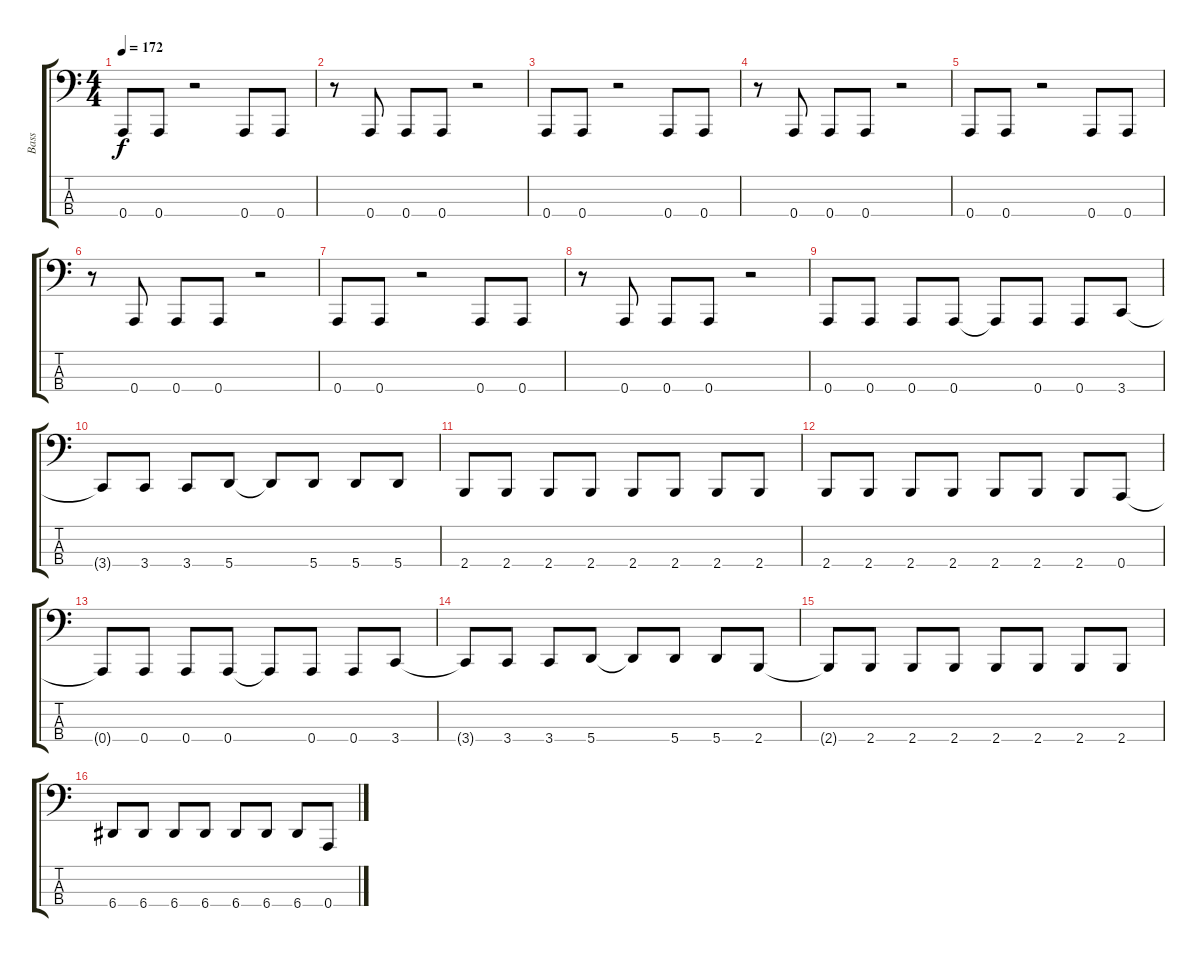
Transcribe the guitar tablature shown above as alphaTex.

\track ("Bass" "Bass") {instrument electricbasspick}
\staff {score tabs}
\tuning (D2 A1 E1 A0) {hide}
\ts (4 4)
\tempo 172
\clef f4
\ks c
0.4.8{dy f} 0.4.8 r.2 0.4.8 0.4.8 |
r.8 0.4.8 0.4.8 0.4.8 r.2 |
0.4.8 0.4.8 r.2 0.4.8 0.4.8 |
r.8 0.4.8 0.4.8 0.4.8 r.2 |
0.4.8 0.4.8 r.2 0.4.8 0.4.8 |
r.8 0.4.8 0.4.8 0.4.8 r.2 |
0.4.8 0.4.8 r.2 0.4.8 0.4.8 |
r.8 0.4.8 0.4.8 0.4.8 r.2 |
0.4.8 0.4.8 0.4.8 0.4.8 0.4{t}.8 0.4.8 0.4.8 3.4.8 |
3.4{t}.8 3.4.8 3.4.8 5.4.8 5.4{t}.8 5.4.8 5.4.8 5.4.8 |
2.4.8 2.4.8 2.4.8 2.4.8 2.4.8 2.4.8 2.4.8 2.4.8 |
2.4.8 2.4.8 2.4.8 2.4.8 2.4.8 2.4.8 2.4.8 0.4.8 |
0.4{t}.8 0.4.8 0.4.8 0.4.8 0.4{t}.8 0.4.8 0.4.8 3.4.8 |
3.4{t}.8 3.4.8 3.4.8 5.4.8 5.4{t}.8 5.4.8 5.4.8 2.4.8 |
2.4{t}.8 2.4.8 2.4.8 2.4.8 2.4.8 2.4.8 2.4.8 2.4.8 |
6.4.8 6.4.8 6.4.8 6.4.8 6.4.8 6.4.8 6.4.8 0.4.8
